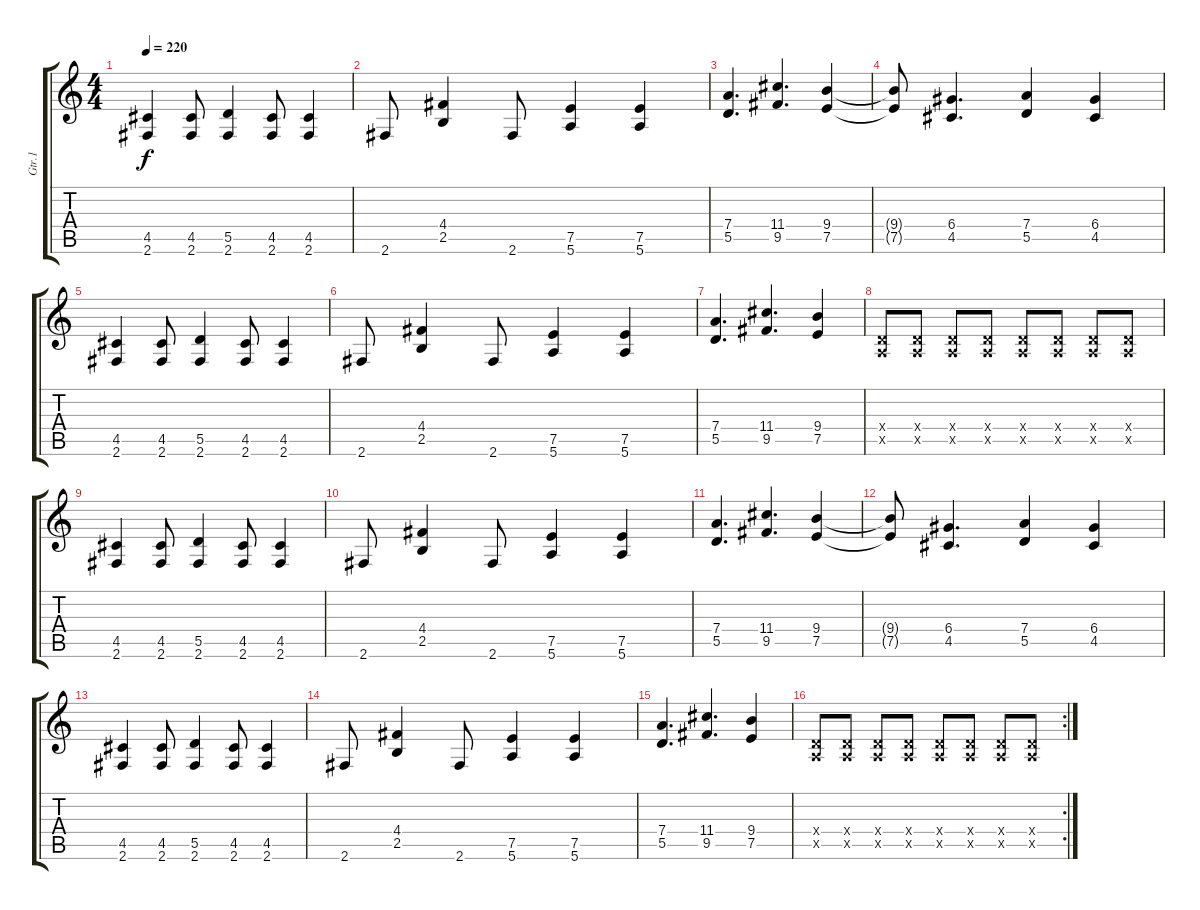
\track ("Gtr.1" "Gtr.1") {instrument overdrivenguitar}
\staff {score tabs}
\tuning (E4 B3 G3 D3 A2 E2) {hide}
\ts (4 4)
\tempo 220
\clef g2
\ks c
(4.5 2.6).4{dy f} (4.5 2.6).8 (5.5 2.6).4 (4.5 2.6).8 (4.5 2.6).4 |
2.6.8 (4.4 2.5).4 2.6.8 (7.5 5.6).4 (7.5 5.6).4 |
(7.4 5.5).4{d} (11.4 9.5).4{d} (9.4 7.5).4 |
(9.4{t} 7.5{t}).8 (6.4 4.5).4{d} (7.4 5.5).4 (6.4 4.5).4 |
(4.5 2.6).4 (4.5 2.6).8 (5.5 2.6).4 (4.5 2.6).8 (4.5 2.6).4 |
2.6.8 (4.4 2.5).4 2.6.8 (7.5 5.6).4 (7.5 5.6).4 |
(7.4 5.5).4{d} (11.4 9.5).4{d} (9.4 7.5).4 |
(0.4{x} 0.5{x}).8 (0.4{x} 0.5{x}).8 (0.4{x} 0.5{x}).8 (0.4{x} 0.5{x}).8 (0.4{x} 0.5{x}).8 (0.4{x} 0.5{x}).8 (0.4{x} 0.5{x}).8 (0.4{x} 0.5{x}).8 |
(4.5 2.6).4 (4.5 2.6).8 (5.5 2.6).4 (4.5 2.6).8 (4.5 2.6).4 |
2.6.8 (4.4 2.5).4 2.6.8 (7.5 5.6).4 (7.5 5.6).4 |
(7.4 5.5).4{d} (11.4 9.5).4{d} (9.4 7.5).4 |
(9.4{t} 7.5{t}).8 (6.4 4.5).4{d} (7.4 5.5).4 (6.4 4.5).4 |
(4.5 2.6).4 (4.5 2.6).8 (5.5 2.6).4 (4.5 2.6).8 (4.5 2.6).4 |
2.6.8 (4.4 2.5).4 2.6.8 (7.5 5.6).4 (7.5 5.6).4 |
(7.4 5.5).4{d} (11.4 9.5).4{d} (9.4 7.5).4 |
\rc 2
(0.4{x} 0.5{x}).8 (0.4{x} 0.5{x}).8 (0.4{x} 0.5{x}).8 (0.4{x} 0.5{x}).8 (0.4{x} 0.5{x}).8 (0.4{x} 0.5{x}).8 (0.4{x} 0.5{x}).8 (0.4{x} 0.5{x}).8
